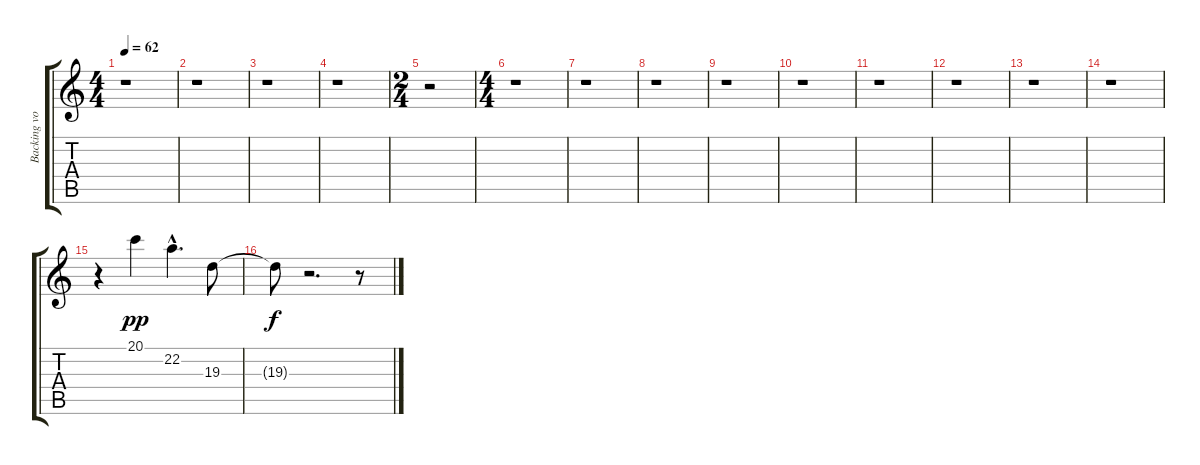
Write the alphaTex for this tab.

\track ("Backing vocals | Don't" "Backing vo") {instrument choiraahs}
\staff {score tabs}
\tuning (E4 B3 G3 D3 A2 E2) {hide}
\ts (4 4)
\tempo 62
\clef g2
\ks c
r.1{dy pp instrument choiraahs} |
r.1 |
r.1 |
r.1 |
\ts (2 4)
r.2 |
\ts (4 4)
r.1 |
r.1 |
r.1 |
r.1 |
r.1 |
r.1 |
r.1 |
r.1 |
r.1 |
r.4 20.1.4 22.2{hac}.4{d} 19.3.8 |
19.3{t}.8{dy f} r.2{d} r.8
